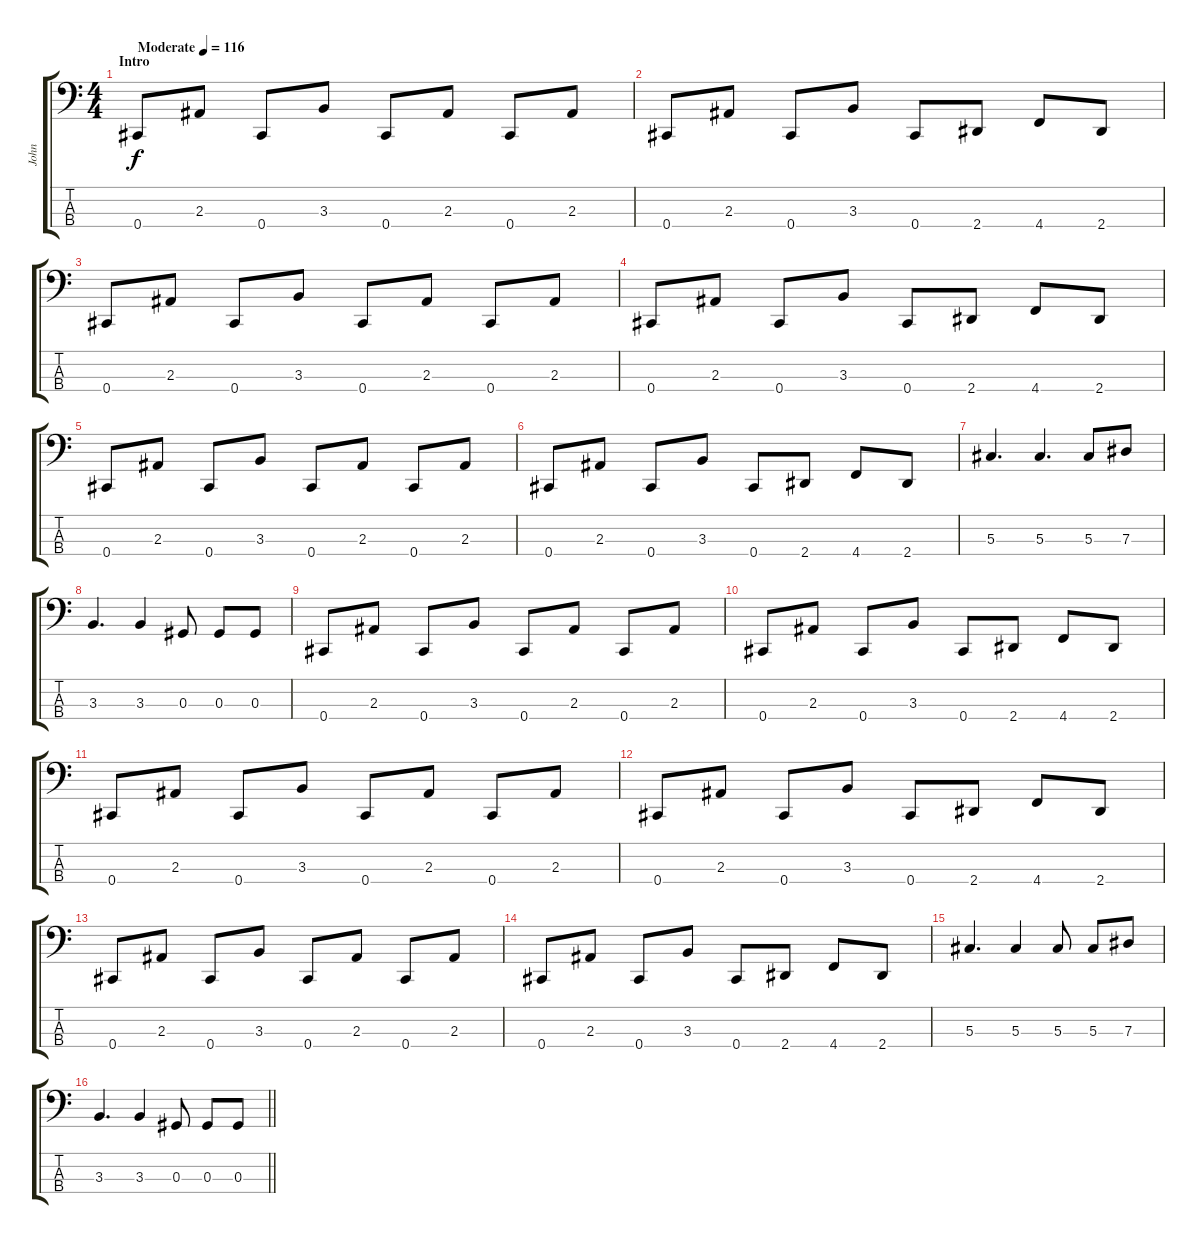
\track ("John" "John") {instrument electricbassfinger}
\staff {score tabs}
\tuning (Gb2 Db2 Ab1 Db1) {hide}
\ts (4 4)
\section ("" "Intro")
\tempo (116 "Moderate")
\clef f4
\ks c
0.4.8{dy f instrument electricbassfinger} 2.3.8 0.4.8 3.3.8 0.4.8 2.3.8 0.4.8 2.3.8 |
0.4.8 2.3.8 0.4.8 3.3.8 0.4.8 2.4.8 4.4.8 2.4.8 |
0.4.8 2.3.8 0.4.8 3.3.8 0.4.8 2.3.8 0.4.8 2.3.8 |
0.4.8 2.3.8 0.4.8 3.3.8 0.4.8 2.4.8 4.4.8 2.4.8 |
0.4.8 2.3.8 0.4.8 3.3.8 0.4.8 2.3.8 0.4.8 2.3.8 |
0.4.8 2.3.8 0.4.8 3.3.8 0.4.8 2.4.8 4.4.8 2.4.8 |
5.3.4{d} 5.3.4{d} 5.3.8 7.3.8 |
3.3.4{d} 3.3.4 0.3.8 0.3.8 0.3.8 |
0.4.8 2.3.8 0.4.8 3.3.8 0.4.8 2.3.8 0.4.8 2.3.8 |
0.4.8 2.3.8 0.4.8 3.3.8 0.4.8 2.4.8 4.4.8 2.4.8 |
0.4.8 2.3.8 0.4.8 3.3.8 0.4.8 2.3.8 0.4.8 2.3.8 |
0.4.8 2.3.8 0.4.8 3.3.8 0.4.8 2.4.8 4.4.8 2.4.8 |
0.4.8 2.3.8 0.4.8 3.3.8 0.4.8 2.3.8 0.4.8 2.3.8 |
0.4.8 2.3.8 0.4.8 3.3.8 0.4.8 2.4.8 4.4.8 2.4.8 |
5.3.4{d} 5.3.4 5.3.8 5.3.8 7.3.8 |
\barLineRight lightlight
3.3.4{d} 3.3.4 0.3.8 0.3.8 0.3.8
